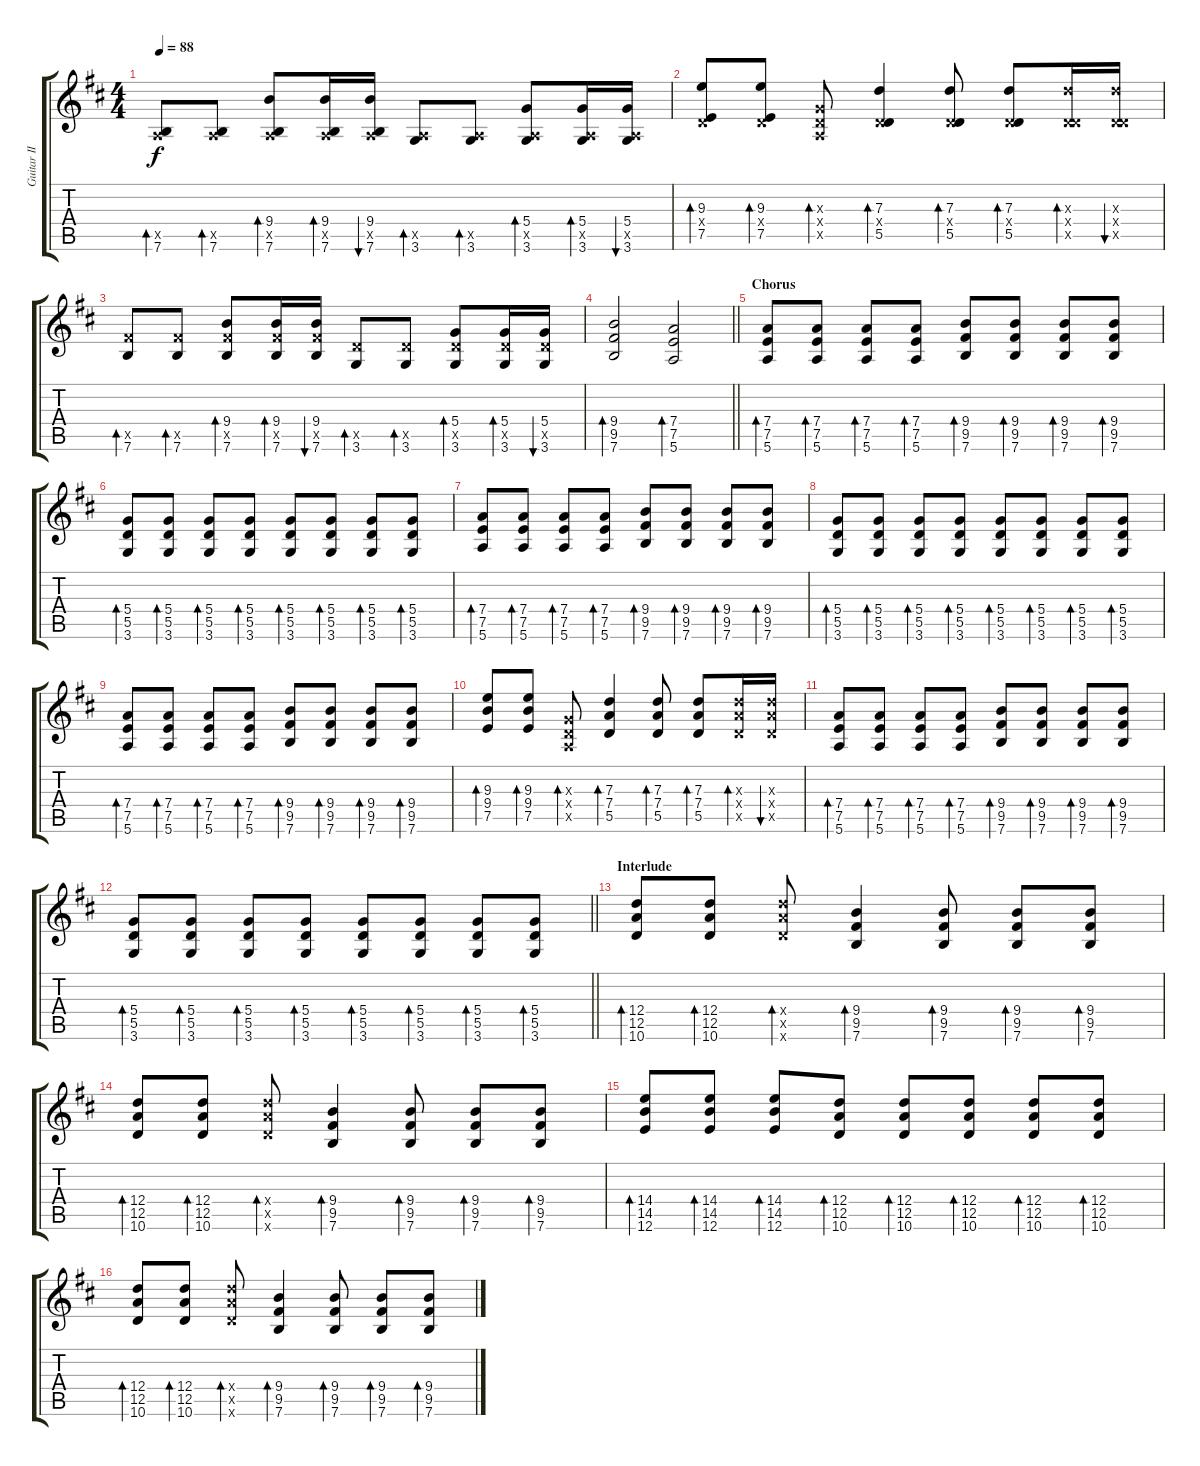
\track ("Guitar II" "Guitar II") {instrument overdrivenguitar}
\staff {score tabs}
\tuning (E4 B3 G3 D3 A2 E2) {hide}
\ts (4 4)
\tempo 88
\clef g2
\ks bminor
(0.5{x} 7.6).8{bd 60 dy f} (0.5{x} 7.6).8{bd 60} (9.4 0.5{x} 7.6).8{bd 60} (9.4 0.5{x} 7.6).16{bd 60} (9.4 0.5{x} 7.6).16{bu 60} (0.5{x} 3.6).8{bd 60} (0.5{x} 3.6).8{bd 60} (5.4 0.5{x} 3.6).8{bd 60} (5.4 0.5{x} 3.6).16{bd 60} (5.4 0.5{x} 3.6).16{bu 60} |
(9.3 0.4{x} 7.5).8{bd 60} (9.3 0.4{x} 7.5).8{bd 60} (0.3{x} 0.4{x} 0.5{x}).8{bd 60} (7.3 0.4{x} 5.5).4{bd 60} (7.3 0.4{x} 5.5).8{bd 60} (7.3 0.4{x} 5.5).8{bd 60} (7.3{x} 0.4{x} 5.5{x}).16{bd 60} (7.3{x} 0.4{x} 5.5{x}).16{bu 60} |
(9.5{x} 7.6).8{bd 60} (9.5{x} 7.6).8{bd 60} (9.4 9.5{x} 7.6).8{bd 60} (9.4 9.5{x} 7.6).16{bd 60} (9.4 9.5{x} 7.6).16{bu 60} (5.5{x} 3.6).8{bd 60} (5.5{x} 3.6).8{bd 60} (5.4 5.5{x} 3.6).8{bd 60} (5.4 5.5{x} 3.6).16{bd 60} (5.4 5.5{x} 3.6).16{bu 60} |
\barLineRight lightlight
(9.4 9.5 7.6).2{bd 60} (7.4 7.5 5.6).2{bd 60} |
\section ("" "Chorus")
(7.4 7.5 5.6).8{bd 60 instrument overdrivenguitar} (7.4 7.5 5.6).8{bd 60} (7.4 7.5 5.6).8{bd 60} (7.4 7.5 5.6).8{bd 60} (9.4 9.5 7.6).8{bd 60} (9.4 9.5 7.6).8{bd 60} (9.4 9.5 7.6).8{bd 60} (9.4 9.5 7.6).8{bd 60} |
(5.4 5.5 3.6).8{bd 60} (5.4 5.5 3.6).8{bd 60} (5.4 5.5 3.6).8{bd 60} (5.4 5.5 3.6).8{bd 60} (5.4 5.5 3.6).8{bd 60} (5.4 5.5 3.6).8{bd 60} (5.4 5.5 3.6).8{bd 60} (5.4 5.5 3.6).8{bd 60} |
(7.4 7.5 5.6).8{bd 60} (7.4 7.5 5.6).8{bd 60} (7.4 7.5 5.6).8{bd 60} (7.4 7.5 5.6).8{bd 60} (9.4 9.5 7.6).8{bd 60} (9.4 9.5 7.6).8{bd 60} (9.4 9.5 7.6).8{bd 60} (9.4 9.5 7.6).8{bd 60} |
(5.4 5.5 3.6).8{bd 60} (5.4 5.5 3.6).8{bd 60} (5.4 5.5 3.6).8{bd 60} (5.4 5.5 3.6).8{bd 60} (5.4 5.5 3.6).8{bd 60} (5.4 5.5 3.6).8{bd 60} (5.4 5.5 3.6).8{bd 60} (5.4 5.5 3.6).8{bd 60} |
(7.4 7.5 5.6).8{bd 60} (7.4 7.5 5.6).8{bd 60} (7.4 7.5 5.6).8{bd 60} (7.4 7.5 5.6).8{bd 60} (9.4 9.5 7.6).8{bd 60} (9.4 9.5 7.6).8{bd 60} (9.4 9.5 7.6).8{bd 60} (9.4 9.5 7.6).8{bd 60} |
(9.3 9.4 7.5).8{bd 60} (9.3 9.4 7.5).8{bd 60} (0.3{x} 0.4{x} 0.5{x}).8{bd 60} (7.3 7.4 5.5).4{bd 60} (7.3 7.4 5.5).8{bd 60} (7.3 7.4 5.5).8{bd 60} (7.3{x} 7.4{x} 5.5{x}).16{bd 60} (7.3{x} 7.4{x} 5.5{x}).16{bu 60} |
(7.4 7.5 5.6).8{bd 60} (7.4 7.5 5.6).8{bd 60} (7.4 7.5 5.6).8{bd 60} (7.4 7.5 5.6).8{bd 60} (9.4 9.5 7.6).8{bd 60} (9.4 9.5 7.6).8{bd 60} (9.4 9.5 7.6).8{bd 60} (9.4 9.5 7.6).8{bd 60} |
\barLineRight lightlight
(5.4 5.5 3.6).8{bd 60} (5.4 5.5 3.6).8{bd 60} (5.4 5.5 3.6).8{bd 60} (5.4 5.5 3.6).8{bd 60} (5.4 5.5 3.6).8{bd 60} (5.4 5.5 3.6).8{bd 60} (5.4 5.5 3.6).8{bd 60} (5.4 5.5 3.6).8{bd 60} |
\section ("" "Interlude")
(12.4 12.5 10.6).8{bd 60} (12.4 12.5 10.6).8{bd 60} (12.4{x} 12.5{x} 10.6{x}).8{bd 60} (9.4 9.5 7.6).4{bd 60} (9.4 9.5 7.6).8{bd 60} (9.4 9.5 7.6).8{bd 60} (9.4 9.5 7.6).8{bd 60} |
(12.4 12.5 10.6).8{bd 60} (12.4 12.5 10.6).8{bd 60} (12.4{x} 12.5{x} 10.6{x}).8{bd 60} (9.4 9.5 7.6).4{bd 60} (9.4 9.5 7.6).8{bd 60} (9.4 9.5 7.6).8{bd 60} (9.4 9.5 7.6).8{bd 60} |
(14.4 14.5 12.6).8{bd 60} (14.4 14.5 12.6).8{bd 60} (14.4 14.5 12.6).8{bd 60} (12.4 12.5 10.6).8{bd 60} (12.4 12.5 10.6).8{bd 60} (12.4 12.5 10.6).8{bd 60} (12.4 12.5 10.6).8{bd 60} (12.4 12.5 10.6).8{bd 60} |
(12.4 12.5 10.6).8{bd 60} (12.4 12.5 10.6).8{bd 60} (12.4{x} 12.5{x} 10.6{x}).8{bd 60} (9.4 9.5 7.6).4{bd 60} (9.4 9.5 7.6).8{bd 60} (9.4 9.5 7.6).8{bd 60} (9.4 9.5 7.6).8{bd 60}
